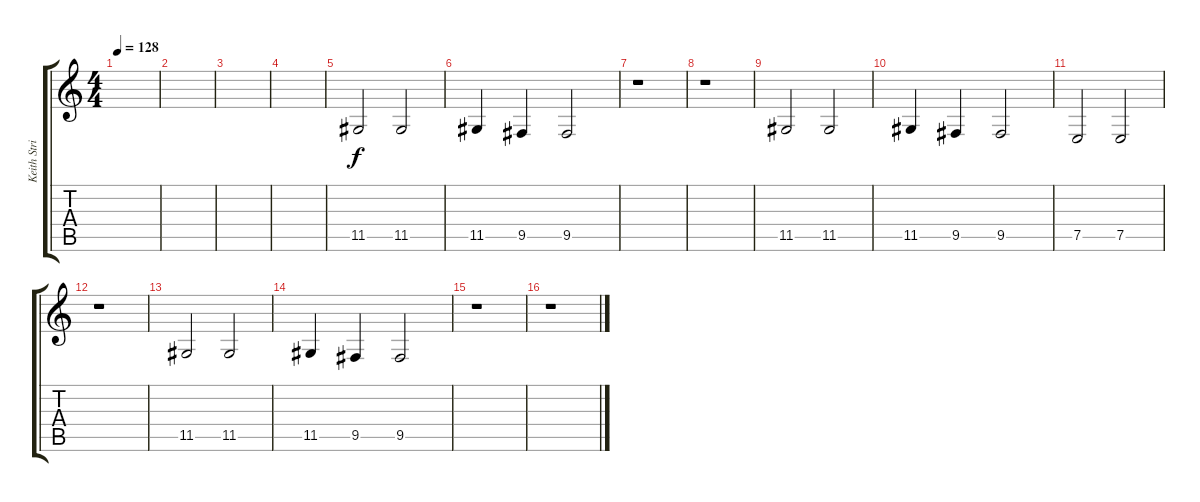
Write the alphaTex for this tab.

\track ("Keith Strickland (vox)" "Keith Stri") {instrument lead6voice}
\staff {score tabs}
\tuning (E4 B3 G3 D3 A2 E2) {hide}
\ts (4 4)
\tempo 128
\clef g2
\ks c
|
|
|
|
11.5.2 11.5.2 |
11.5.4 9.5.4 9.5.2 |
r.1 |
r.1 |
11.5.2 11.5.2 |
11.5.4 9.5.4 9.5.2 |
7.5.2 7.5.2 |
r.1 |
11.5.2 11.5.2 |
11.5.4 9.5.4 9.5.2 |
r.1 |
r.1
